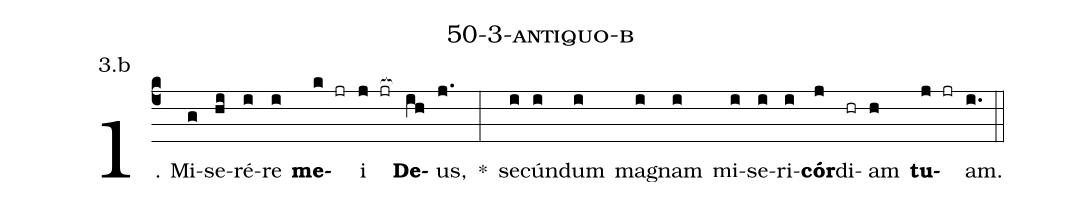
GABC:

name: 50-3-antiquo-b;
annotation: 3.b;
%%
(c4)1. Mi(g)se(hi)ré(i)re(i) <b>me</b>(k jr)i(j jr[ocb:1{]) <b>De</b>(ih[ocb:0}])us,(j.) *(:) se(i)cún(i)dum(i) ma(i)gnam(i) mi(i)se(i)ri(i)<b>cór</b>(j)di(hr)am(h) <b>tu</b>(j jr)am.(i.) (::)
